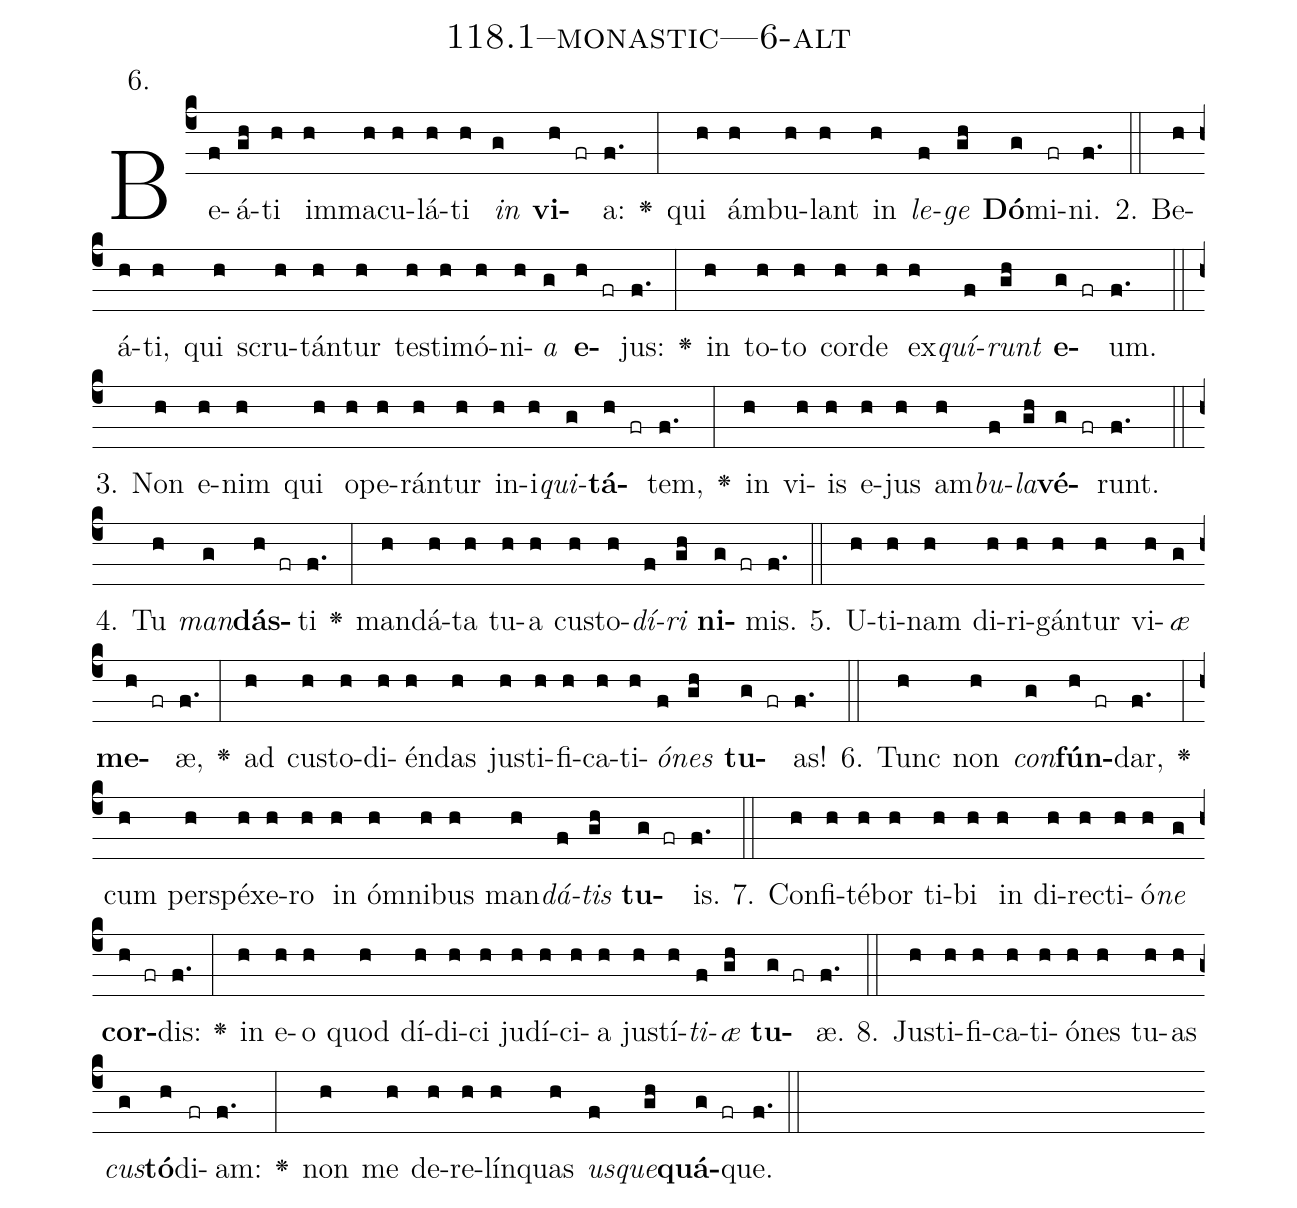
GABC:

name: 118.1--monastic---6-alt;
annotation: 6.;
%%
(c4)Be(f)á(gh)ti(h) im(h)ma(h)cu(h)lá(h)ti(h) <i>in</i>(g) <b>vi</b>(h fr)a:(f.) <v>\greheightstar</v>(:) qui(h) ám(h)bu(h)lant(h) in(h) <i>le</i>(f)<i>ge</i>(gh) <b>Dó</b>(g)mi(fr)ni.(f.) (::)
2. Be(h)á(h)ti,(h) qui(h) scru(h)tán(h)tur(h) tes(h)ti(h)mó(h)ni(h)<i>a</i>(g) <b>e</b>(h fr)jus:(f.) <v>\greheightstar</v>(:) in(h) to(h)to(h) cor(h)de(h) ex(h)<i>quí</i>(f)<i>runt</i>(gh) <b>e</b>(g fr)um.(f.) (::)
3. Non(h) e(h)nim(h) qui(h) o(h)pe(h)rán(h)tur(h) in(h)i(h)<i>qui</i>(g)<b>tá</b>(h fr)tem,(f.) <v>\greheightstar</v>(:) in(h) vi(h)is(h) e(h)jus(h) am(h)<i>bu</i>(f)<i>la</i>(gh)<b>vé</b>(g fr)runt.(f.) (::)
4. Tu(h) <i>man</i>(g)<b>dás</b>(h fr)ti(f.) <v>\greheightstar</v>(:) man(h)dá(h)ta(h) tu(h)a(h) cus(h)to(h)<i>dí</i>(f)<i>ri</i>(gh) <b>ni</b>(g fr)mis.(f.) (::)
5. U(h)ti(h)nam(h) di(h)ri(h)gán(h)tur(h) vi(h)<i>æ</i>(g) <b>me</b>(h fr)æ,(f.) <v>\greheightstar</v>(:) ad(h) cus(h)to(h)di(h)én(h)das(h) jus(h)ti(h)fi(h)ca(h)ti(h)<i>ó</i>(f)<i>nes</i>(gh) <b>tu</b>(g fr)as!(f.) (::)
6. Tunc(h) non(h) <i>con</i>(g)<b>fún</b>(h fr)dar,(f.) <v>\greheightstar</v>(:) cum(h) per(h)spé(h)xe(h)ro(h) in(h) óm(h)ni(h)bus(h) man(h)<i>dá</i>(f)<i>tis</i>(gh) <b>tu</b>(g fr)is.(f.) (::)
7. Con(h)fi(h)té(h)bor(h) ti(h)bi(h) in(h) di(h)rec(h)ti(h)ó(h)<i>ne</i>(g) <b>cor</b>(h fr)dis:(f.) <v>\greheightstar</v>(:) in(h) e(h)o(h) quod(h) dí(h)di(h)ci(h) ju(h)dí(h)ci(h)a(h) jus(h)tí(h)<i>ti</i>(f)<i>æ</i>(gh) <b>tu</b>(g fr)æ.(f.) (::)
8. Jus(h)ti(h)fi(h)ca(h)ti(h)ó(h)nes(h) tu(h)as(h) <i>cus</i>(g)<b>tó</b>(h)di(fr)am:(f.) <v>\greheightstar</v>(:) non(h) me(h) de(h)re(h)lín(h)quas(h) <i>us</i>(f)<i>que</i>(gh)<b>quá</b>(g fr)que.(f.) (::)
